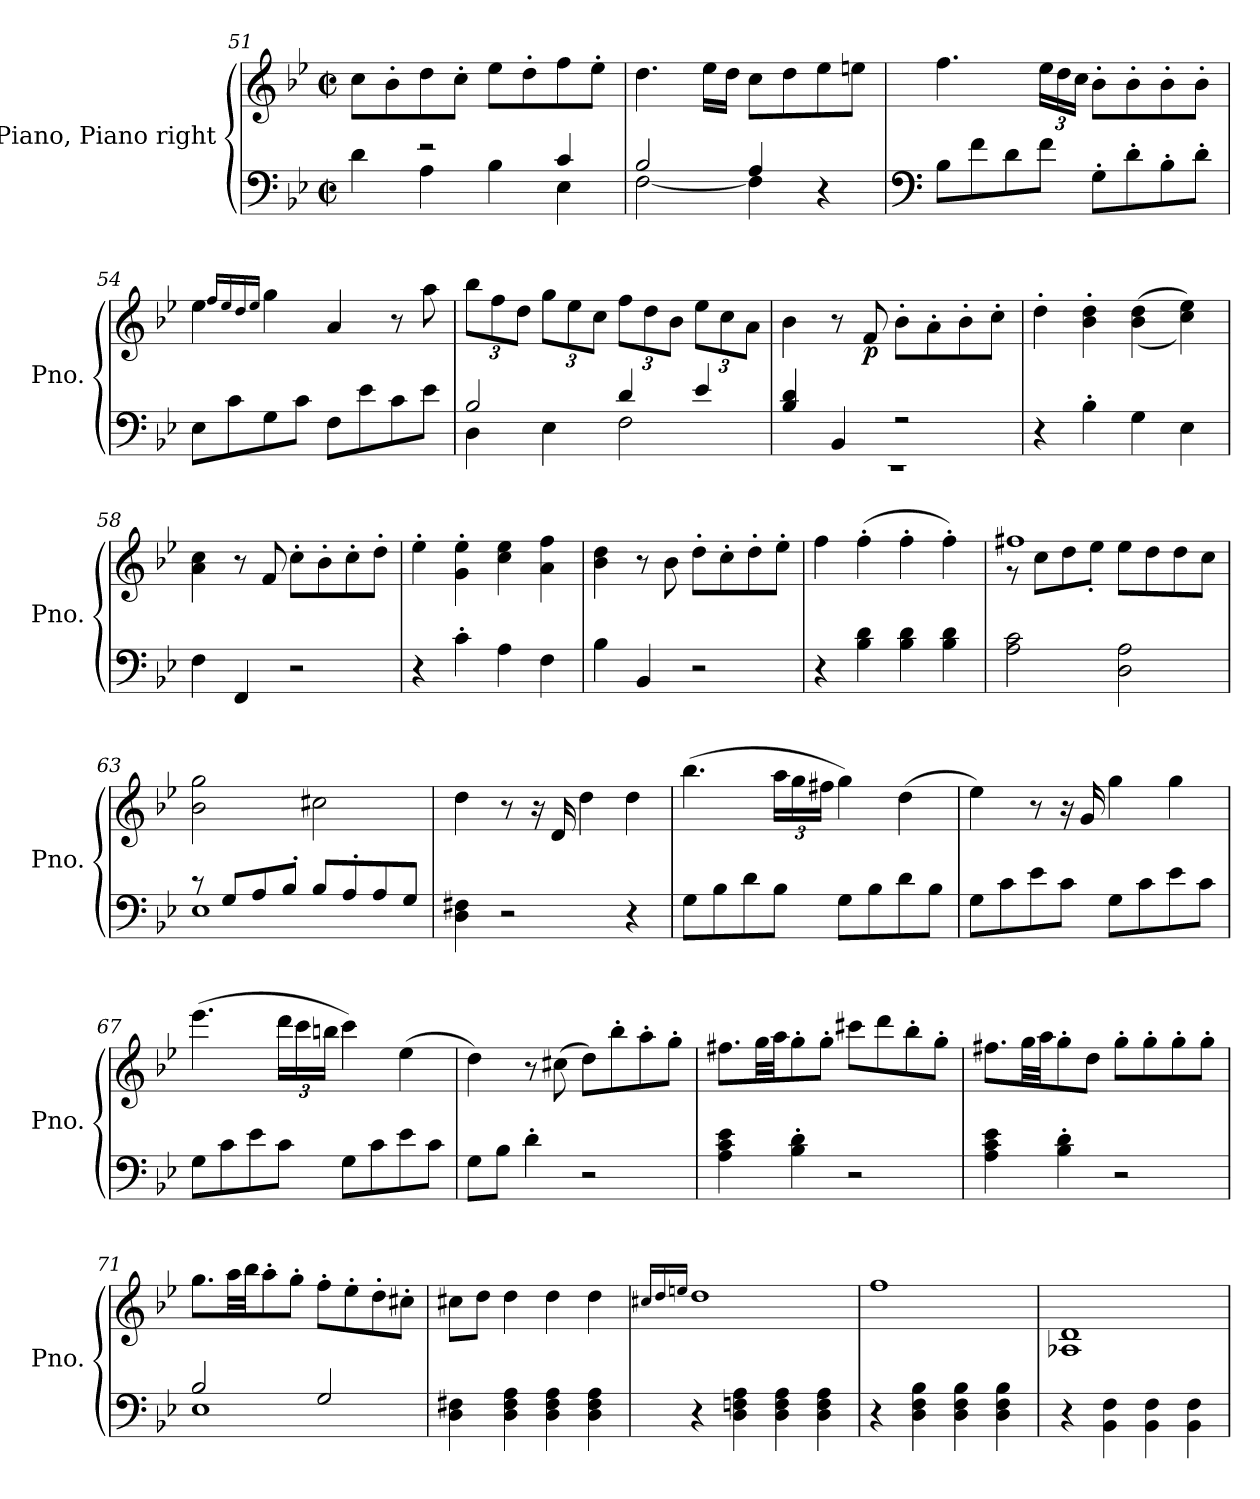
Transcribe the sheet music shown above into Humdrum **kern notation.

**kern	**kern	**dynam
*part1	*part1	*part1
*staff2	*staff1	*staff1/2
*I"Piano, Piano right	*	*
*I'Pno.	*	*
*clefF4	*clefG2	*
*k[b-e-]	*k[b-e-]	*
*M2/2	*M2/2	*
*met(c|)	*met(c|)	*
=51	=51	=51
*^	*	*
4d\	4ryy	8cc\L	.
.	.	8b-'\	.
2r	4A\	8dd\	.
.	.	8cc'\J	.
.	4B-\	8ee-\L	.
.	.	8dd'\	.
4c/	4E-\	8ff\	.
.	.	8ee-'\J	.
!!LO:LB:g=z
=52	=52	=52	=52
2B-/	[2F\	4.dd\	.
.	.	16ee-\LL	.
.	.	16dd\JJ	.
4A/	4F\]	8cc\L	.
.	.	8dd\	.
4r	4ryy	8ee-\	.
.	.	8een\J	.
*v	*v	*	*
=53	=53	=53
*clefF4	*	*
8B-\L	4.ff\	.
8f\	.	.
8d\	.	.
*	*Xbrackettup	*
8f\J	24ee-\LL	.
.	24dd\	.
.	24cc\JJ	.
8G'\L	8b-'\L	.
8d'\	8b-'\	.
8B-'\	8b-'\	.
8d'\J	8b-'\J	.
=54	=54	=54
8E-\L	4ee-\	.
8c\	.	.
.	16qff/LL	.
.	16qee-/	.
.	16qdd/	.
.	16qee-/JJ	.
8G\	4gg\	.
8c\J	.	.
8F\L	4a/	.
8e-\	.	.
8c\	8r	.
8e-\J	8aa\	.
=55	=55	=55
*^	*	*
2B-/	4D\	12bb-\L	.
.	.	12ff\	.
.	.	12dd\J	.
.	4E-\	12gg\L	.
.	.	12ee-\	.
.	.	12cc\J	.
4d/	2F\	12ff\L	.
.	.	12dd\	.
.	.	12b-\J	.
4e-/	.	12ee-\L	.
.	.	12cc\	.
.	.	12a\J	.
!!LO:LB:g=z
=56	=56	=56	=56
4B-/ 4d/	1r	4b-\	.
4BB-/	.	8r	.
!	!	!	!LO:DY:b
.	.	8f/	p
2r	.	8b-'\L	.
.	.	8a'\	.
.	.	8b-'\	.
.	.	8cc'\J	.
*v	*v	*	*
=57	=57	=57
4r	4dd'\	.
4B-'\	4b-\' 4dd\'	.
4G\	((4b-\ 4dd\	.
4E-\	4cc\ 4ee-\))	.
=58	=58	=58
4F\	4a\ 4cc\	.
4FF/	8r	.
.	8f/	.
2r	8cc'\L	.
.	8b-'\	.
.	8cc'\	.
.	8dd'\J	.
=59	=59	=59
4r	4ee-'\	.
4c'\	4g\' 4ee-\'	.
4A\	4cc\ 4ee-\	.
4F\	4a\ 4ff\	.
=60	=60	=60
4B-\	4b-\ 4dd\	.
4BB-/	8r	.
.	8b-\	.
2r	8dd'\L	.
.	8cc'\	.
.	8dd'\	.
.	8ee-'\J	.
!!LO:LB:g=z
=61	=61	=61
4r	4ff\	.
4B-\ 4d\	(4ff'\	.
4B-\ 4d\	4ff'\	.
4B-\ 4d\	4ff'\)	.
=62	=62	=62
*	*^	*
2A\ 2c\	1ff#X	8r	.
.	.	8cc\L	.
.	.	8dd\	.
.	.	8ee-'\J	.
2D\ 2A\	.	8ee-\L	.
.	.	8dd\	.
.	.	8dd\	.
.	.	8cc\J	.
*	*v	*v	*
=63	=63	=63
*^	*	*
8r	1E-	2b-\ 2gg\	.
8G/L	.	.	.
8A/	.	.	.
8B-'/J	.	.	.
8B-/L	.	2cc#X\	.
8A'/	.	.	.
8A/	.	.	.
8G/J	.	.	.
*v	*v	*	*
=64	=64	=64
4D\ 4F#X\	4dd\	.
2r	8r	.
.	16r	.
.	16d/	.
.	4dd\	.
4r	4dd\	.
!!LO:LB:g=z
=65	=65	=65
8G\L	(4.bb-\	.
8B-\	.	.
8d\	.	.
8B-\J	24aa\LL	.
.	24gg\	.
.	24ff#X\JJ	.
8G\L	4gg\)	.
8B-\	.	.
8d\	(4dd\	.
8B-\J	.	.
=66	=66	=66
8G\L	4ee-\)	.
8c\	.	.
8e-\	8r	.
8c\J	16r	.
.	16g/	.
8G\L	4gg\	.
8c\	.	.
8e-\	4gg\	.
8c\J	.	.
=67	=67	=67
8G\L	(4.eee-\	.
8c\	.	.
8e-\	.	.
8c\J	24ddd\LL	.
.	24ccc\	.
.	24bbn\JJ	.
8G\L	4ccc\)	.
8c\	.	.
8e-\	(4ee-\	.
8c\J	.	.
=68	=68	=68
8G\L	4dd\)	.
8B-\J	.	.
4d'\	8r	.
.	(8cc#X\	.
2r	8dd\L)	.
.	8bb-'\	.
.	8aa'\	.
.	8gg'\J	.
!!LO:LB:g=z
=69	=69	=69
4A\ 4c\ 4e-\	8.ff#X\L	.
.	32gg\LL	.
.	32aa\JJ	.
4B-\' 4d\'	8gg'\	.
.	8gg'\J	.
2r	8ccc#X\L	.
.	8ddd\	.
.	8bb-'\	.
.	8gg'\J	.
=70	=70	=70
4A\ 4c\ 4e-\	8.ff#X\L	.
.	32gg\LL	.
.	32aa\JJ	.
4B-\' 4d\'	8gg'\	.
.	8dd\J	.
2r	8gg'\L	.
.	8gg'\	.
.	8gg'\	.
.	8gg'\J	.
=71	=71	=71
*^	*	*
2B-/	1E-	8.gg\L	.
.	.	32aa\LL	.
.	.	32bb-\JJ	.
.	.	8aa'\	.
.	.	8gg'\J	.
2G/	.	8ff'\L	.
.	.	8ee-'\	.
.	.	8dd'\	.
.	.	8cc#X'\J	.
*v	*v	*	*
=72	=72	=72
4D\ 4F#X\	8cc#X\L	.
.	8dd\J	.
4D\ 4F#\ 4A\	4dd\	.
4D\ 4F#\ 4A\	4dd\	.
4D\ 4F#\ 4A\	4dd\	.
!!LO:PB:g=z
=73	=73	=73
.	16qcc#X/LL	.
.	16qdd/	.
.	16qeen/JJ	.
4r	1dd	.
4D\ 4Fn\ 4A\	.	.
4D\ 4F\ 4A\	.	.
4D\ 4F\ 4A\	.	.
=74	=74	=74
4r	1ff	.
4D\ 4F\ 4B-\	.	.
4D\ 4F\ 4B-\	.	.
4D\ 4F\ 4B-\	.	.
=75	=75	=75
4r	1A-X 1d	.
4BB-\ 4F\	.	.
4BB-\ 4F\	.	.
4BB-\ 4F\	.	.
=	=	=
*-	*-	*-
